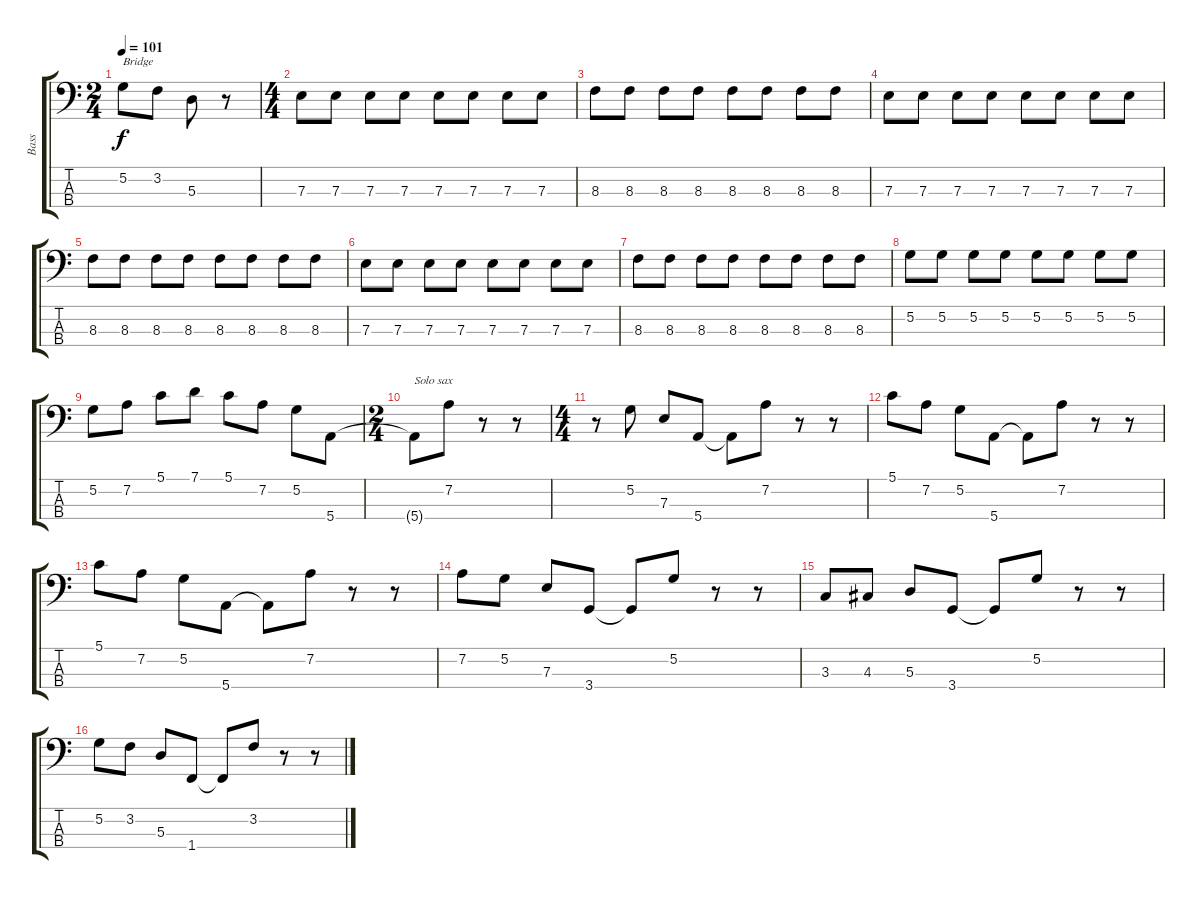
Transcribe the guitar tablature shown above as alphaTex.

\track ("Bass" "Bass") {instrument electricbassfinger}
\staff {score tabs}
\tuning (G2 D2 A1 E1) {hide}
\ts (2 4)
\tempo 101
\clef f4
\ks c
5.2.8{txt "Bridge" dy f} 3.2.8 5.3.8 r.8 |
\ts (4 4)
7.3.8 7.3.8 7.3.8 7.3.8 7.3.8 7.3.8 7.3.8 7.3.8 |
8.3.8 8.3.8 8.3.8 8.3.8 8.3.8 8.3.8 8.3.8 8.3.8 |
7.3.8 7.3.8 7.3.8 7.3.8 7.3.8 7.3.8 7.3.8 7.3.8 |
8.3.8 8.3.8 8.3.8 8.3.8 8.3.8 8.3.8 8.3.8 8.3.8 |
7.3.8 7.3.8 7.3.8 7.3.8 7.3.8 7.3.8 7.3.8 7.3.8 |
8.3.8 8.3.8 8.3.8 8.3.8 8.3.8 8.3.8 8.3.8 8.3.8 |
5.2.8 5.2.8 5.2.8 5.2.8 5.2.8 5.2.8 5.2.8 5.2.8 |
5.2.8 7.2.8 5.1.8 7.1.8 5.1.8 7.2.8 5.2.8 5.4.8 |
\ts (2 4)
5.4{t}.8{txt "Solo sax"} 7.2.8 r.8 r.8 |
\ts (4 4)
r.8 5.2.8 7.3.8 5.4.8 5.4{t}.8 7.2.8 r.8 r.8 |
5.1.8 7.2.8 5.2.8 5.4.8 5.4{t}.8 7.2.8 r.8 r.8 |
5.1.8 7.2.8 5.2.8 5.4.8 5.4{t}.8 7.2.8 r.8 r.8 |
7.2.8 5.2.8 7.3.8 3.4.8 3.4{t}.8 5.2.8 r.8 r.8 |
3.3.8 4.3.8 5.3.8 3.4.8 3.4{t}.8 5.2.8 r.8 r.8 |
5.2.8 3.2.8 5.3.8 1.4.8 1.4{t}.8 3.2.8 r.8 r.8
